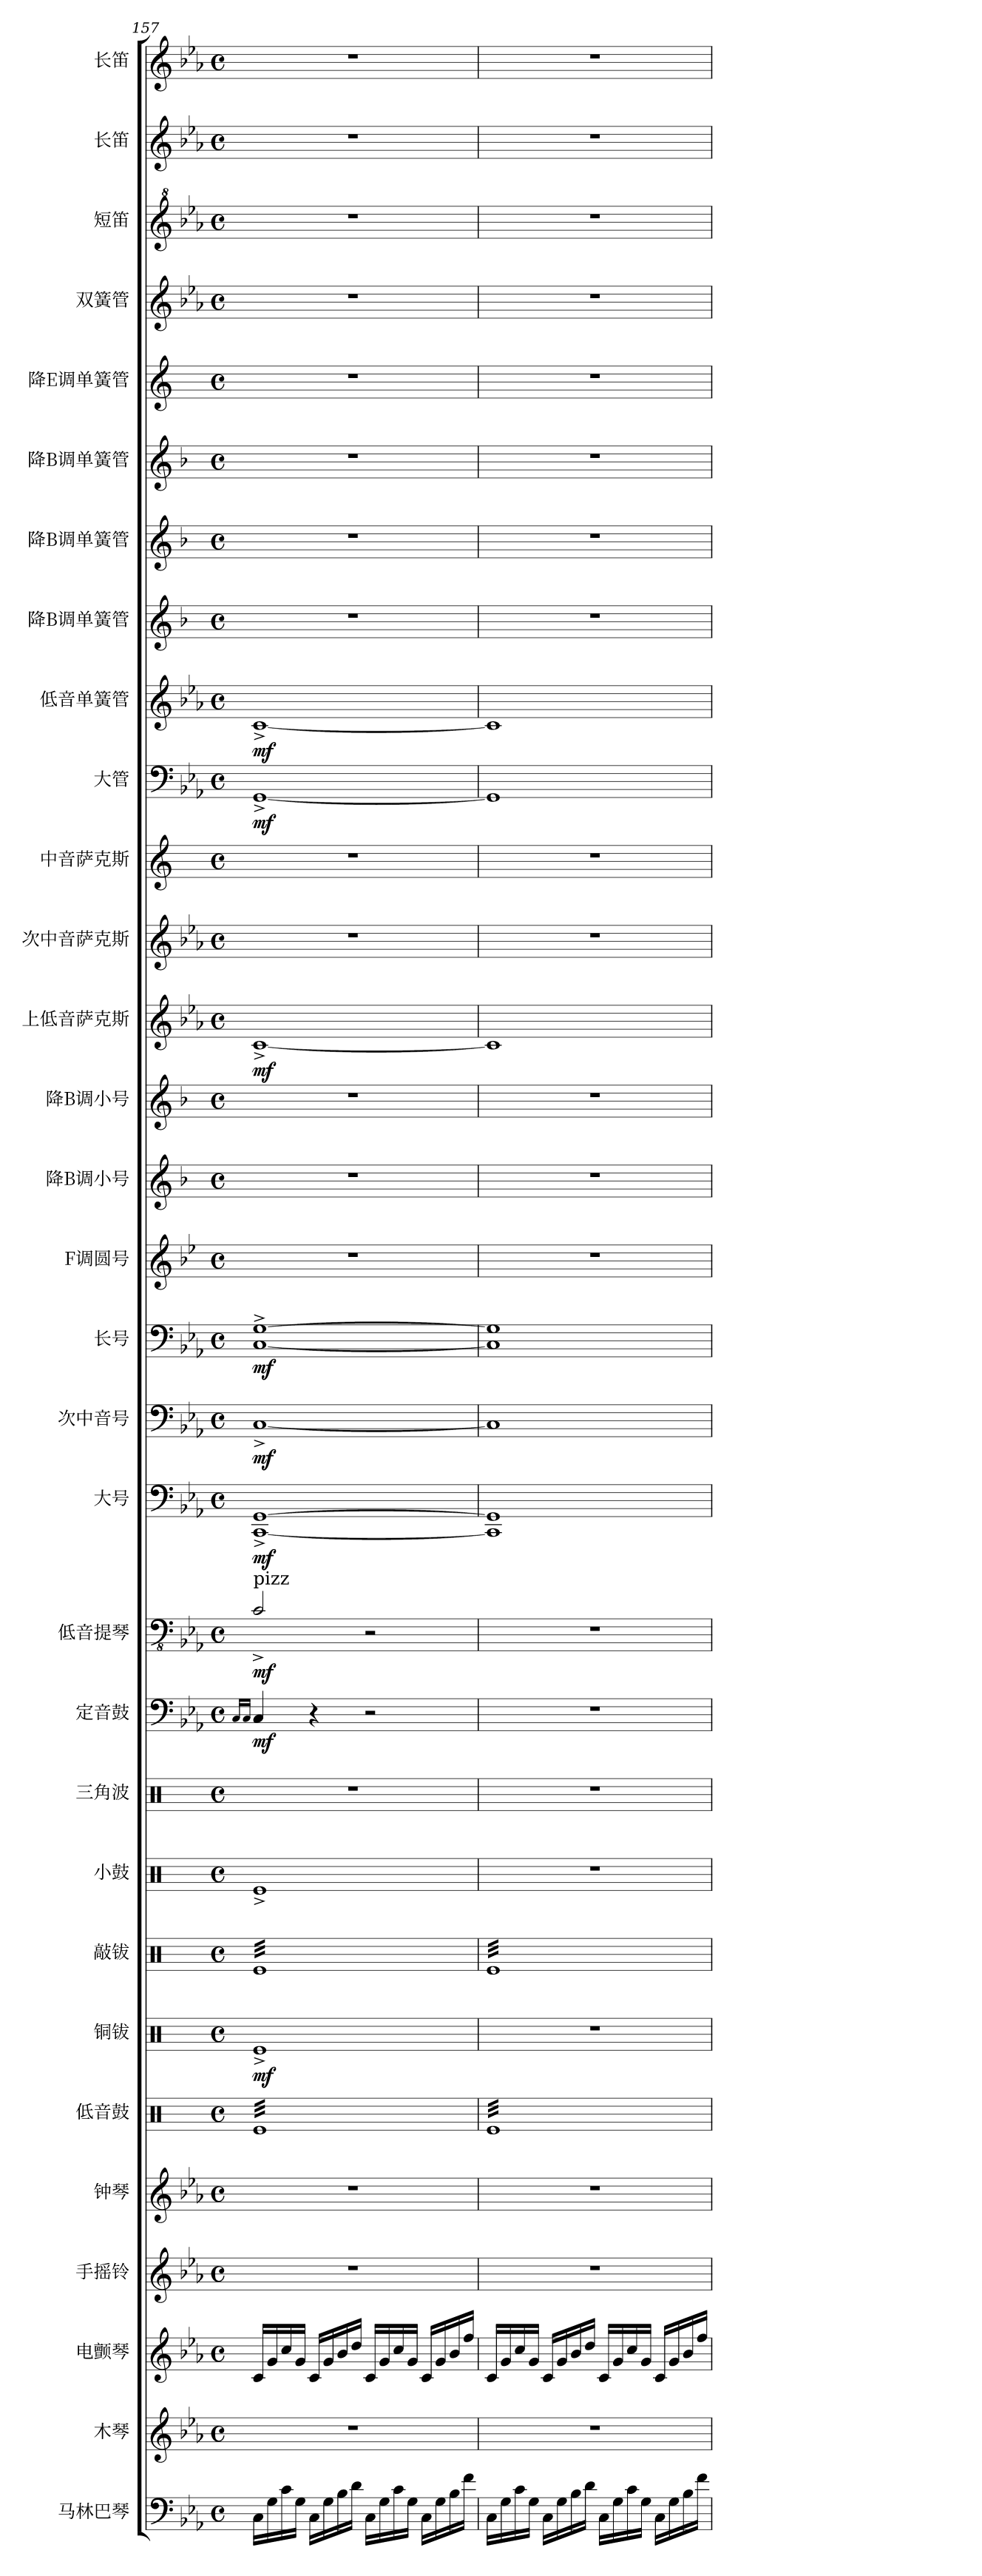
**kern	**kern	**kern	**kern	**kern	**kern	**kern	**dynam	**kern	**kern	**kern	**kern	**dynam	**kern	**dynam	**kern	**dynam	**kern	**dynam	**kern	**dynam	**kern	**kern	**kern	**kern	**dynam	**kern	**kern	**kern	**dynam	**kern	**dynam	**kern	**kern	**kern	**kern	**kern	**kern	**kern	**kern
*part31	*part30	*part29	*part28	*part27	*part26	*part25	*part25	*part24	*part23	*part22	*part21	*part21	*part20	*part20	*part19	*part19	*part18	*part18	*part17	*part17	*part16	*part15	*part14	*part13	*part13	*part12	*part11	*part10	*part10	*part9	*part9	*part8	*part7	*part6	*part5	*part4	*part3	*part2	*part1
*staff31	*staff30	*staff29	*staff28	*staff27	*staff26	*staff25	*staff25	*staff24	*staff23	*staff22	*staff21	*staff21	*staff20	*staff20	*staff19	*staff19	*staff18	*staff18	*staff17	*staff17	*staff16	*staff15	*staff14	*staff13	*staff13	*staff12	*staff11	*staff10	*staff10	*staff9	*staff9	*staff8	*staff7	*staff6	*staff5	*staff4	*staff3	*staff2	*staff1
*I"马林巴琴	*I"木琴	*I"电颤琴	*I"手摇铃	*I"钟琴	*I"低音鼓	*I"铜钹	*	*I"敲钹	*I"小鼓	*I"三角波	*I"定音鼓	*	*I"低音提琴	*	*I"大号	*	*I"次中音号	*	*I"长号	*	*I"F调圆号	*I"降B调小号	*I"降B调小号	*I"上低音萨克斯	*	*I"次中音萨克斯	*I"中音萨克斯	*I"大管	*	*I"低音单簧管	*	*I"降B调单簧管	*I"降B调单簧管	*I"降B调单簧管	*I"降E调单簧管	*I"双簧管	*I"短笛	*I"长笛	*I"长笛
*clefF4	*clefG2	*clefG2	*clefG2	*clefG2	*clefX	*clefX	*	*clefX	*clefX	*clefX	*clefF4	*	*clefFv4	*	*clefF4	*	*clefF4	*	*clefF4	*	*clefG2	*clefG2	*clefG2	*clefG2	*	*clefG2	*clefG2	*clefF4	*	*clefG2	*	*clefG2	*clefG2	*clefG2	*clefG2	*clefG2	*clefG^2	*clefG2	*clefG2
*	*ITrd-7c-12	*	*	*ITrd-14c-24	*	*	*	*	*	*	*	*	*ITrd7c12	*	*	*	*	*	*	*	*ITrd4c7	*ITrd1c2	*ITrd1c2	*ITrd12c21	*	*ITrd8c14	*ITrd5c9	*	*	*ITrd8c14	*	*ITrd1c2	*ITrd1c2	*ITrd1c2	*ITrd-2c-3	*	*ITrd-7c-12	*	*
*k[b-e-a-]	*k[b-e-a-]	*k[b-e-a-]	*k[b-e-a-]	*k[b-e-a-]	*k[]	*k[]	*	*k[]	*k[]	*k[]	*k[b-e-a-]	*	*k[b-e-a-]	*	*k[b-e-a-]	*	*k[b-e-a-]	*	*k[b-e-a-]	*	*k[b-e-a-]	*k[b-e-a-]	*k[b-e-a-]	*k[b-e-a-]	*	*k[b-e-a-]	*k[b-e-a-]	*k[b-e-a-]	*	*k[b-e-a-]	*	*k[b-e-a-]	*k[b-e-a-]	*k[b-e-a-]	*k[b-e-a-]	*k[b-e-a-]	*k[b-e-a-]	*k[b-e-a-]	*k[b-e-a-]
*M4/4	*M4/4	*M4/4	*M4/4	*M4/4	*M4/4	*M4/4	*	*M4/4	*M4/4	*M4/4	*M4/4	*	*M4/4	*	*M4/4	*	*M4/4	*	*M4/4	*	*M4/4	*M4/4	*M4/4	*M4/4	*	*M4/4	*M4/4	*M4/4	*	*M4/4	*	*M4/4	*M4/4	*M4/4	*M4/4	*M4/4	*M4/4	*M4/4	*M4/4
*met(c)	*met(c)	*met(c)	*met(c)	*met(c)	*met(c)	*met(c)	*	*met(c)	*met(c)	*met(c)	*met(c)	*	*met(c)	*	*met(c)	*	*met(c)	*	*met(c)	*	*met(c)	*met(c)	*met(c)	*met(c)	*	*met(c)	*met(c)	*met(c)	*	*met(c)	*	*met(c)	*met(c)	*met(c)	*met(c)	*met(c)	*met(c)	*met(c)	*met(c)
=157	=157	=157	=157	=157	=157	=157	=157	=157	=157	=157	=157	=157	=157	=157	=157	=157	=157	=157	=157	=157	=157	=157	=157	=157	=157	=157	=157	=157	=157	=157	=157	=157	=157	=157	=157	=157	=157	=157	=157
.	.	.	.	.	.	.	.	.	.	.	16qC/LL	.	.	.	.	.	.	.	.	.	.	.	.	.	.	.	.	.	.	.	.	.	.	.	.	.	.	.	.
.	.	.	.	.	.	.	.	.	.	.	16qC/JJ	.	.	.	.	.	.	.	.	.	.	.	.	.	.	.	.	.	.	.	.	.	.	.	.	.	.	.	.
!	!	!	!	!	!	!	!	!	!	!	!	!	!LO:TX:a:t=pizz	!	!	!	!	!	!	!	!	!	!	!	!	!	!	!	!	!	!	!	!	!	!	!	!	!	!
!	!	!	!	!	!	!	!LO:DY:b	!	!	!	!	!LO:DY:b	!	!LO:DY:b	!	!LO:DY:b	!	!LO:DY:b	!	!LO:DY:b	!	!	!	!	!LO:DY:b	!	!	!	!LO:DY:b	!	!LO:DY:b	!	!	!	!	!	!	!	!
*	*	*	*	*	*tremolo	*	*	*	*	*	*	*	*	*	*	*	*	*	*	*	*	*	*	*	*	*	*	*	*	*	*	*	*	*	*	*	*	*	*
*	*	*	*	*	*	*	*	*tremolo	*	*	*	*	*	*	*	*	*	*	*	*	*	*	*	*	*	*	*	*	*	*	*	*	*	*	*	*	*	*	*
16C\LL	1r	16c/LL	1r	1r	32ReLLL	1Re^	mf	32ReLLL	1Re^	1r	4C/	mf	2CC^/	mf	[1CC^ [1GG^	mf	[1C^	mf	[1C^ [1G^	mf	1r	1r	1r	[1C^	mf	1r	1r	[1GG^	mf	[1C^	mf	1r	1r	1r	1r	1r	1r	1r	1r
.	.	.	.	.	32Re	.	.	32Re	.	.	.	.	.	.	.	.	.	.	.	.	.	.	.	.	.	.	.	.	.	.	.	.	.	.	.	.	.	.	.
16G\	.	16g/	.	.	32Re	.	.	32Re	.	.	.	.	.	.	.	.	.	.	.	.	.	.	.	.	.	.	.	.	.	.	.	.	.	.	.	.	.	.	.
.	.	.	.	.	32Re	.	.	32Re	.	.	.	.	.	.	.	.	.	.	.	.	.	.	.	.	.	.	.	.	.	.	.	.	.	.	.	.	.	.	.
16c\	.	16cc/	.	.	32Re	.	.	32Re	.	.	.	.	.	.	.	.	.	.	.	.	.	.	.	.	.	.	.	.	.	.	.	.	.	.	.	.	.	.	.
.	.	.	.	.	32Re	.	.	32Re	.	.	.	.	.	.	.	.	.	.	.	.	.	.	.	.	.	.	.	.	.	.	.	.	.	.	.	.	.	.	.
16G\JJ	.	16g/JJ	.	.	32Re	.	.	32Re	.	.	.	.	.	.	.	.	.	.	.	.	.	.	.	.	.	.	.	.	.	.	.	.	.	.	.	.	.	.	.
.	.	.	.	.	32Re	.	.	32Re	.	.	.	.	.	.	.	.	.	.	.	.	.	.	.	.	.	.	.	.	.	.	.	.	.	.	.	.	.	.	.
16C\LL	.	16c/LL	.	.	32Re	.	.	32Re	.	.	4r	.	.	.	.	.	.	.	.	.	.	.	.	.	.	.	.	.	.	.	.	.	.	.	.	.	.	.	.
.	.	.	.	.	32Re	.	.	32Re	.	.	.	.	.	.	.	.	.	.	.	.	.	.	.	.	.	.	.	.	.	.	.	.	.	.	.	.	.	.	.
16G\	.	16g/	.	.	32Re	.	.	32Re	.	.	.	.	.	.	.	.	.	.	.	.	.	.	.	.	.	.	.	.	.	.	.	.	.	.	.	.	.	.	.
.	.	.	.	.	32Re	.	.	32Re	.	.	.	.	.	.	.	.	.	.	.	.	.	.	.	.	.	.	.	.	.	.	.	.	.	.	.	.	.	.	.
16B-\	.	16b-/	.	.	32Re	.	.	32Re	.	.	.	.	.	.	.	.	.	.	.	.	.	.	.	.	.	.	.	.	.	.	.	.	.	.	.	.	.	.	.
.	.	.	.	.	32Re	.	.	32Re	.	.	.	.	.	.	.	.	.	.	.	.	.	.	.	.	.	.	.	.	.	.	.	.	.	.	.	.	.	.	.
16d\JJ	.	16dd/JJ	.	.	32Re	.	.	32Re	.	.	.	.	.	.	.	.	.	.	.	.	.	.	.	.	.	.	.	.	.	.	.	.	.	.	.	.	.	.	.
.	.	.	.	.	32Re	.	.	32Re	.	.	.	.	.	.	.	.	.	.	.	.	.	.	.	.	.	.	.	.	.	.	.	.	.	.	.	.	.	.	.
16C\LL	.	16c/LL	.	.	32Re	.	.	32Re	.	.	2r	.	2r	.	.	.	.	.	.	.	.	.	.	.	.	.	.	.	.	.	.	.	.	.	.	.	.	.	.
.	.	.	.	.	32Re	.	.	32Re	.	.	.	.	.	.	.	.	.	.	.	.	.	.	.	.	.	.	.	.	.	.	.	.	.	.	.	.	.	.	.
16G\	.	16g/	.	.	32Re	.	.	32Re	.	.	.	.	.	.	.	.	.	.	.	.	.	.	.	.	.	.	.	.	.	.	.	.	.	.	.	.	.	.	.
.	.	.	.	.	32Re	.	.	32Re	.	.	.	.	.	.	.	.	.	.	.	.	.	.	.	.	.	.	.	.	.	.	.	.	.	.	.	.	.	.	.
16c\	.	16cc/	.	.	32Re	.	.	32Re	.	.	.	.	.	.	.	.	.	.	.	.	.	.	.	.	.	.	.	.	.	.	.	.	.	.	.	.	.	.	.
.	.	.	.	.	32Re	.	.	32Re	.	.	.	.	.	.	.	.	.	.	.	.	.	.	.	.	.	.	.	.	.	.	.	.	.	.	.	.	.	.	.
16G\JJ	.	16g/JJ	.	.	32Re	.	.	32Re	.	.	.	.	.	.	.	.	.	.	.	.	.	.	.	.	.	.	.	.	.	.	.	.	.	.	.	.	.	.	.
.	.	.	.	.	32Re	.	.	32Re	.	.	.	.	.	.	.	.	.	.	.	.	.	.	.	.	.	.	.	.	.	.	.	.	.	.	.	.	.	.	.
16C\LL	.	16c/LL	.	.	32Re	.	.	32Re	.	.	.	.	.	.	.	.	.	.	.	.	.	.	.	.	.	.	.	.	.	.	.	.	.	.	.	.	.	.	.
.	.	.	.	.	32Re	.	.	32Re	.	.	.	.	.	.	.	.	.	.	.	.	.	.	.	.	.	.	.	.	.	.	.	.	.	.	.	.	.	.	.
16G\	.	16g/	.	.	32Re	.	.	32Re	.	.	.	.	.	.	.	.	.	.	.	.	.	.	.	.	.	.	.	.	.	.	.	.	.	.	.	.	.	.	.
.	.	.	.	.	32Re	.	.	32Re	.	.	.	.	.	.	.	.	.	.	.	.	.	.	.	.	.	.	.	.	.	.	.	.	.	.	.	.	.	.	.
16B-\	.	16b-/	.	.	32Re	.	.	32Re	.	.	.	.	.	.	.	.	.	.	.	.	.	.	.	.	.	.	.	.	.	.	.	.	.	.	.	.	.	.	.
.	.	.	.	.	32Re	.	.	32Re	.	.	.	.	.	.	.	.	.	.	.	.	.	.	.	.	.	.	.	.	.	.	.	.	.	.	.	.	.	.	.
16f\JJ	.	16ff/JJ	.	.	32Re	.	.	32Re	.	.	.	.	.	.	.	.	.	.	.	.	.	.	.	.	.	.	.	.	.	.	.	.	.	.	.	.	.	.	.
.	.	.	.	.	32ReJJJ	.	.	32ReJJJ	.	.	.	.	.	.	.	.	.	.	.	.	.	.	.	.	.	.	.	.	.	.	.	.	.	.	.	.	.	.	.
!!LO:PB:g=z
=158	=158	=158	=158	=158	=158	=158	=158	=158	=158	=158	=158	=158	=158	=158	=158	=158	=158	=158	=158	=158	=158	=158	=158	=158	=158	=158	=158	=158	=158	=158	=158	=158	=158	=158	=158	=158	=158	=158	=158
16C\LL	1r	16c/LL	1r	1r	32ReLLL	1r	.	32ReLLL	1r	1r	1r	.	1r	.	1CC] 1GG]	.	1C]	.	1C] 1G]	.	1r	1r	1r	1C]	.	1r	1r	1GG]	.	1C]	.	1r	1r	1r	1r	1r	1r	1r	1r
.	.	.	.	.	32Re	.	.	32Re	.	.	.	.	.	.	.	.	.	.	.	.	.	.	.	.	.	.	.	.	.	.	.	.	.	.	.	.	.	.	.
16G\	.	16g/	.	.	32Re	.	.	32Re	.	.	.	.	.	.	.	.	.	.	.	.	.	.	.	.	.	.	.	.	.	.	.	.	.	.	.	.	.	.	.
.	.	.	.	.	32Re	.	.	32Re	.	.	.	.	.	.	.	.	.	.	.	.	.	.	.	.	.	.	.	.	.	.	.	.	.	.	.	.	.	.	.
16c\	.	16cc/	.	.	32Re	.	.	32Re	.	.	.	.	.	.	.	.	.	.	.	.	.	.	.	.	.	.	.	.	.	.	.	.	.	.	.	.	.	.	.
.	.	.	.	.	32Re	.	.	32Re	.	.	.	.	.	.	.	.	.	.	.	.	.	.	.	.	.	.	.	.	.	.	.	.	.	.	.	.	.	.	.
16G\JJ	.	16g/JJ	.	.	32Re	.	.	32Re	.	.	.	.	.	.	.	.	.	.	.	.	.	.	.	.	.	.	.	.	.	.	.	.	.	.	.	.	.	.	.
.	.	.	.	.	32Re	.	.	32Re	.	.	.	.	.	.	.	.	.	.	.	.	.	.	.	.	.	.	.	.	.	.	.	.	.	.	.	.	.	.	.
16C\LL	.	16c/LL	.	.	32Re	.	.	32Re	.	.	.	.	.	.	.	.	.	.	.	.	.	.	.	.	.	.	.	.	.	.	.	.	.	.	.	.	.	.	.
.	.	.	.	.	32Re	.	.	32Re	.	.	.	.	.	.	.	.	.	.	.	.	.	.	.	.	.	.	.	.	.	.	.	.	.	.	.	.	.	.	.
16G\	.	16g/	.	.	32Re	.	.	32Re	.	.	.	.	.	.	.	.	.	.	.	.	.	.	.	.	.	.	.	.	.	.	.	.	.	.	.	.	.	.	.
.	.	.	.	.	32Re	.	.	32Re	.	.	.	.	.	.	.	.	.	.	.	.	.	.	.	.	.	.	.	.	.	.	.	.	.	.	.	.	.	.	.
16B-\	.	16b-/	.	.	32Re	.	.	32Re	.	.	.	.	.	.	.	.	.	.	.	.	.	.	.	.	.	.	.	.	.	.	.	.	.	.	.	.	.	.	.
.	.	.	.	.	32Re	.	.	32Re	.	.	.	.	.	.	.	.	.	.	.	.	.	.	.	.	.	.	.	.	.	.	.	.	.	.	.	.	.	.	.
16d\JJ	.	16dd/JJ	.	.	32Re	.	.	32Re	.	.	.	.	.	.	.	.	.	.	.	.	.	.	.	.	.	.	.	.	.	.	.	.	.	.	.	.	.	.	.
.	.	.	.	.	32Re	.	.	32Re	.	.	.	.	.	.	.	.	.	.	.	.	.	.	.	.	.	.	.	.	.	.	.	.	.	.	.	.	.	.	.
16C\LL	.	16c/LL	.	.	32Re	.	.	32Re	.	.	.	.	.	.	.	.	.	.	.	.	.	.	.	.	.	.	.	.	.	.	.	.	.	.	.	.	.	.	.
.	.	.	.	.	32Re	.	.	32Re	.	.	.	.	.	.	.	.	.	.	.	.	.	.	.	.	.	.	.	.	.	.	.	.	.	.	.	.	.	.	.
16G\	.	16g/	.	.	32Re	.	.	32Re	.	.	.	.	.	.	.	.	.	.	.	.	.	.	.	.	.	.	.	.	.	.	.	.	.	.	.	.	.	.	.
.	.	.	.	.	32Re	.	.	32Re	.	.	.	.	.	.	.	.	.	.	.	.	.	.	.	.	.	.	.	.	.	.	.	.	.	.	.	.	.	.	.
16c\	.	16cc/	.	.	32Re	.	.	32Re	.	.	.	.	.	.	.	.	.	.	.	.	.	.	.	.	.	.	.	.	.	.	.	.	.	.	.	.	.	.	.
.	.	.	.	.	32Re	.	.	32Re	.	.	.	.	.	.	.	.	.	.	.	.	.	.	.	.	.	.	.	.	.	.	.	.	.	.	.	.	.	.	.
16G\JJ	.	16g/JJ	.	.	32Re	.	.	32Re	.	.	.	.	.	.	.	.	.	.	.	.	.	.	.	.	.	.	.	.	.	.	.	.	.	.	.	.	.	.	.
.	.	.	.	.	32Re	.	.	32Re	.	.	.	.	.	.	.	.	.	.	.	.	.	.	.	.	.	.	.	.	.	.	.	.	.	.	.	.	.	.	.
16C\LL	.	16c/LL	.	.	32Re	.	.	32Re	.	.	.	.	.	.	.	.	.	.	.	.	.	.	.	.	.	.	.	.	.	.	.	.	.	.	.	.	.	.	.
.	.	.	.	.	32Re	.	.	32Re	.	.	.	.	.	.	.	.	.	.	.	.	.	.	.	.	.	.	.	.	.	.	.	.	.	.	.	.	.	.	.
16G\	.	16g/	.	.	32Re	.	.	32Re	.	.	.	.	.	.	.	.	.	.	.	.	.	.	.	.	.	.	.	.	.	.	.	.	.	.	.	.	.	.	.
.	.	.	.	.	32Re	.	.	32Re	.	.	.	.	.	.	.	.	.	.	.	.	.	.	.	.	.	.	.	.	.	.	.	.	.	.	.	.	.	.	.
16B-\	.	16b-/	.	.	32Re	.	.	32Re	.	.	.	.	.	.	.	.	.	.	.	.	.	.	.	.	.	.	.	.	.	.	.	.	.	.	.	.	.	.	.
.	.	.	.	.	32Re	.	.	32Re	.	.	.	.	.	.	.	.	.	.	.	.	.	.	.	.	.	.	.	.	.	.	.	.	.	.	.	.	.	.	.
16f\JJ	.	16ff/JJ	.	.	32Re	.	.	32Re	.	.	.	.	.	.	.	.	.	.	.	.	.	.	.	.	.	.	.	.	.	.	.	.	.	.	.	.	.	.	.
.	.	.	.	.	32ReJJJ	.	.	32ReJJJ	.	.	.	.	.	.	.	.	.	.	.	.	.	.	.	.	.	.	.	.	.	.	.	.	.	.	.	.	.	.	.
*	*	*	*	*	*	*	*	*Xtremolo	*	*	*	*	*	*	*	*	*	*	*	*	*	*	*	*	*	*	*	*	*	*	*	*	*	*	*	*	*	*	*
*	*	*	*	*	*Xtremolo	*	*	*	*	*	*	*	*	*	*	*	*	*	*	*	*	*	*	*	*	*	*	*	*	*	*	*	*	*	*	*	*	*	*
=	=	=	=	=	=	=	=	=	=	=	=	=	=	=	=	=	=	=	=	=	=	=	=	=	=	=	=	=	=	=	=	=	=	=	=	=	=	=	=
*-	*-	*-	*-	*-	*-	*-	*-	*-	*-	*-	*-	*-	*-	*-	*-	*-	*-	*-	*-	*-	*-	*-	*-	*-	*-	*-	*-	*-	*-	*-	*-	*-	*-	*-	*-	*-	*-	*-	*-
